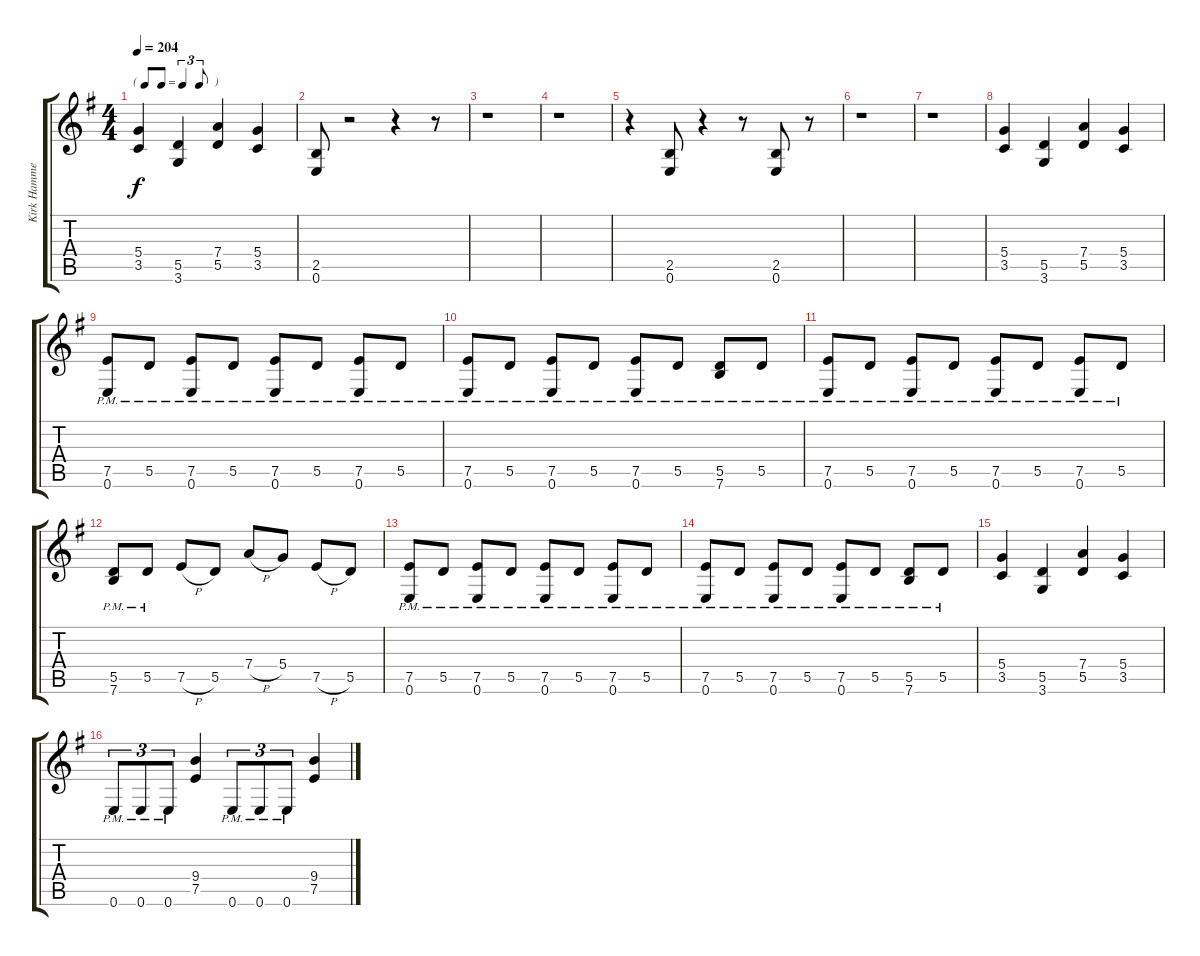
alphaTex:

\track ("Kirk Hammett" "Kirk Hamme") {instrument distortionguitar}
\staff {score tabs}
\tuning (E4 B3 G3 D3 A2 E2) {hide}
\ts (4 4)
\tf triplet8th
\tempo 204
\clef g2
\ks eminor
(5.4 3.5).4{dy f balance 3 instrument distortionguitar} (5.5 3.6).4 (7.4 5.5).4 (5.4 3.5).4 |
(2.5 0.6).8 r.2 r.4 r.8 |
r.1 |
r.1 |
r.4 (2.5 0.6).8 r.4 r.8 (2.5 0.6).8 r.8 |
r.1 |
r.1 |
(5.4 3.5).4 (5.5 3.6).4 (7.4 5.5).4 (5.4 3.5).4 |
(7.5{pm} 0.6{pm}).8 5.5{pm}.8 (7.5{pm} 0.6{pm}).8 5.5{pm}.8 (7.5{pm} 0.6{pm}).8 5.5{pm}.8 (7.5{pm} 0.6{pm}).8 5.5{pm}.8 |
(7.5{pm} 0.6{pm}).8 5.5{pm}.8 (7.5{pm} 0.6{pm}).8 5.5{pm}.8 (7.5{pm} 0.6{pm}).8 5.5{pm}.8 (5.5{pm} 7.6{pm}).8 5.5{pm}.8 |
(7.5{pm} 0.6{pm}).8 5.5{pm}.8 (7.5{pm} 0.6{pm}).8 5.5{pm}.8 (7.5{pm} 0.6{pm}).8 5.5{pm}.8 (7.5{pm} 0.6{pm}).8 5.5{pm}.8 |
(5.5{pm} 7.6{pm}).8 5.5{pm}.8 7.5{h}.8 5.5.8 7.4{h}.8 5.4.8 7.5{h}.8 5.5.8 |
(7.5{pm} 0.6{pm}).8 5.5{pm}.8 (7.5{pm} 0.6{pm}).8 5.5{pm}.8 (7.5{pm} 0.6{pm}).8 5.5{pm}.8 (7.5{pm} 0.6{pm}).8 5.5{pm}.8 |
(7.5{pm} 0.6{pm}).8 5.5{pm}.8 (7.5{pm} 0.6{pm}).8 5.5{pm}.8 (7.5{pm} 0.6{pm}).8 5.5{pm}.8 (5.5{pm} 7.6{pm}).8 5.5{pm}.8 |
(5.4 3.5).4 (5.5 3.6).4 (7.4 5.5).4 (5.4 3.5).4 |
0.6{pm}.8{tu (3 2)} 0.6{pm}.8{tu (3 2)} 0.6{pm}.8{tu (3 2)} (9.4 7.5).4 0.6{pm}.8{tu (3 2)} 0.6{pm}.8{tu (3 2)} 0.6{pm}.8{tu (3 2)} (9.4 7.5).4
